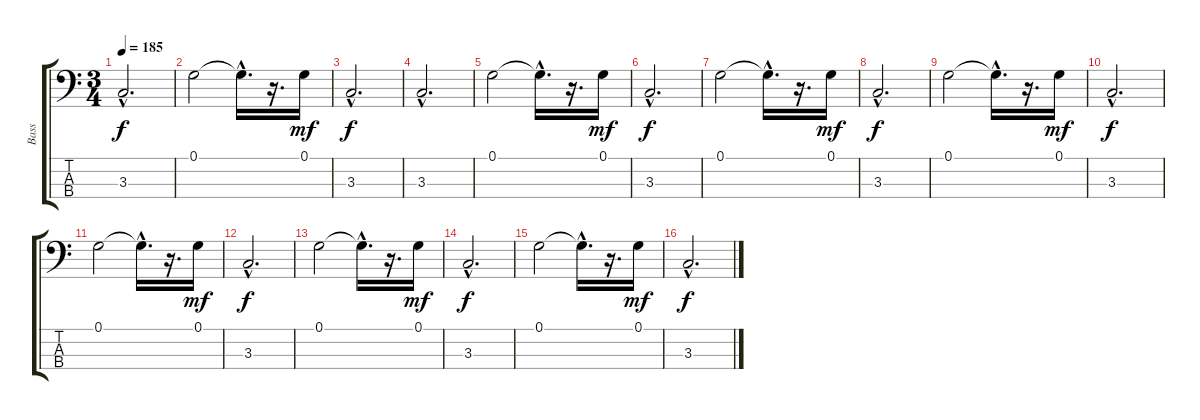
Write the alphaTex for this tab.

\track ("Bass   " "Bass   ") {instrument acousticbass}
\staff {score tabs}
\tuning (G2 D2 A1 E1) {hide}
\ts (3 4)
\tempo 185
\clef f4
\ks c
3.3{hac}.2{d dy f} |
0.1.2 0.1{hac t}.16{d} r.16{d} 0.1.16{dy mf} |
3.3{hac}.2{d dy f} |
3.3{hac}.2{d} |
0.1.2 0.1{hac t}.16{d} r.16{d} 0.1.16{dy mf} |
3.3{hac}.2{d dy f} |
0.1.2 0.1{hac t}.16{d} r.16{d} 0.1.16{dy mf} |
3.3{hac}.2{d dy f} |
0.1.2 0.1{hac t}.16{d} r.16{d} 0.1.16{dy mf} |
3.3{hac}.2{d dy f} |
0.1.2 0.1{hac t}.16{d} r.16{d} 0.1.16{dy mf} |
3.3{hac}.2{d dy f} |
0.1.2 0.1{hac t}.16{d} r.16{d} 0.1.16{dy mf} |
3.3{hac}.2{d dy f} |
0.1.2 0.1{hac t}.16{d} r.16{d} 0.1.16{dy mf} |
3.3{hac}.2{d dy f}
